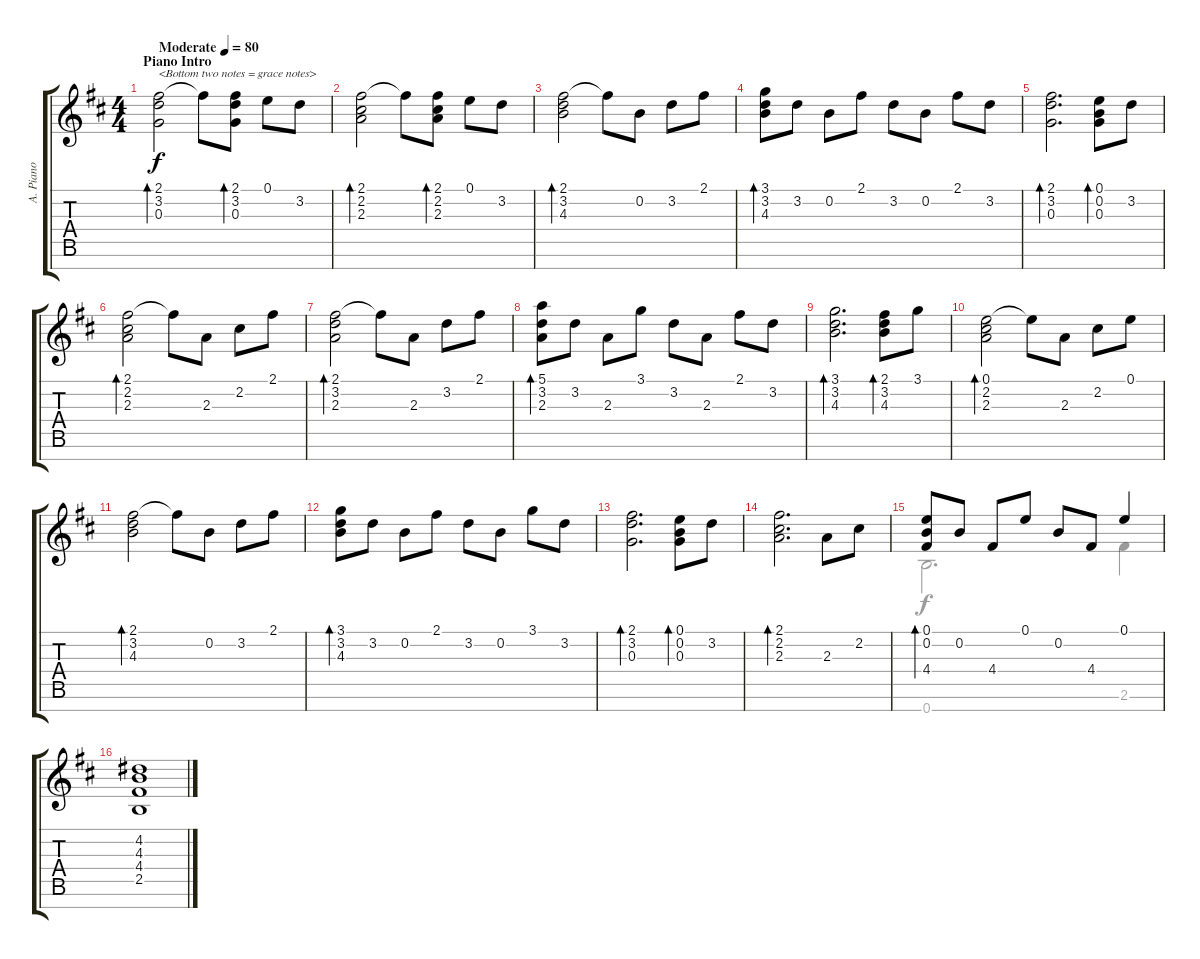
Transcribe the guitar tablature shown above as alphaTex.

\track ("A. Piano" "A. Piano") {instrument acousticgrandpiano}
\staff {score tabs}
\tuning (E5 B4 G4 D4 A3 E3 B2) {hide}
\voice
\ts (4 4)
\section ("" "Piano Intro")
\tempo (80 "Moderate")
\clef g2
\ks d
(2.1 3.2 0.3).2{bd 240 txt "<Bottom two notes = grace notes>" dy f instrument acousticgrandpiano} 2.1{t}.8 (2.1 3.2 0.3).8{bd 240} 0.1.8 3.2.8 |
(2.1 2.2 2.3).2{bd 240} 2.1{t}.8 (2.1 2.2 2.3).8{bd 240} 0.1.8 3.2.8 |
(2.1 3.2 4.3).2{bd 240} 2.1{t}.8 0.2.8 3.2.8 2.1.8 |
(3.1 3.2 4.3).8{bd 240} 3.2.8 0.2.8 2.1.8 3.2.8 0.2.8 2.1.8 3.2.8 |
(2.1 3.2 0.3).2{d bd 240} (0.1 0.2 0.3).8{bd 240} 3.2.8 |
(2.1 2.2 2.3).2{bd 240} 2.1{t}.8 2.3.8 2.2.8 2.1.8 |
(2.1 3.2 2.3).2{bd 240} 2.1{t}.8 2.3.8 3.2.8 2.1.8 |
(5.1 3.2 2.3).8{bd 240} 3.2.8 2.3.8 3.1.8 3.2.8 2.3.8 2.1.8 3.2.8 |
(3.1 3.2 4.3).2{d bd 240} (2.1 3.2 4.3).8{bd 240} 3.1.8 |
(0.1 2.2 2.3).2{bd 240} 0.1{t}.8 2.3.8 2.2.8 0.1.8 |
(2.1 3.2 4.3).2{bd 240} 2.1{t}.8 0.2.8 3.2.8 2.1.8 |
(3.1 3.2 4.3).8{bd 240} 3.2.8 0.2.8 2.1.8 3.2.8 0.2.8 3.1.8 3.2.8 |
(2.1 3.2 0.3).2{d bd 240} (0.1 0.2 0.3).8{bd 240} 3.2.8 |
(2.1 2.2 2.3).2{d bd 240} 2.3.8 2.2.8 |
(0.1 0.2 4.4).8{bd 240} 0.2.8 4.4.8 0.1.8 0.2.8 4.4.8 0.1.4 |
(4.2 4.3 4.4 2.5).1
\voice
\clef g2
\ottava regular
\simile none
\ks d
|
|
|
|
|
|
|
|
|
|
|
|
|
|
0.7.2{d ot 8vb} 2.6.4{ot 8vb} |
